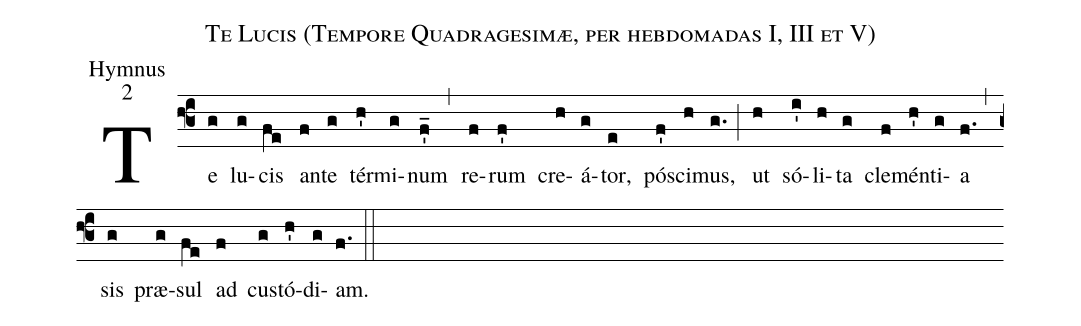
name:Te Lucis (Tempore Quadragesimæ, per hebdomadas I, III et V);
office-part:Hymnus;
mode:2;
%%
(f3) Te(g) lu(g)cis(fe) an(f)te(g) tér(h')mi(g)num(f'_) (,)
re(f)rum(f') cre(h)á(g)tor,(e) pós(f')ci(h)mus,(g.) (;)
ut(h) só(i')li(h)ta(g) cle(f)mén(h')ti(g)a(f.) (,)
sis(g) præ(g)sul(fe) ad(f) cus(g)tó(h')di(g)am.(f.) (::)
